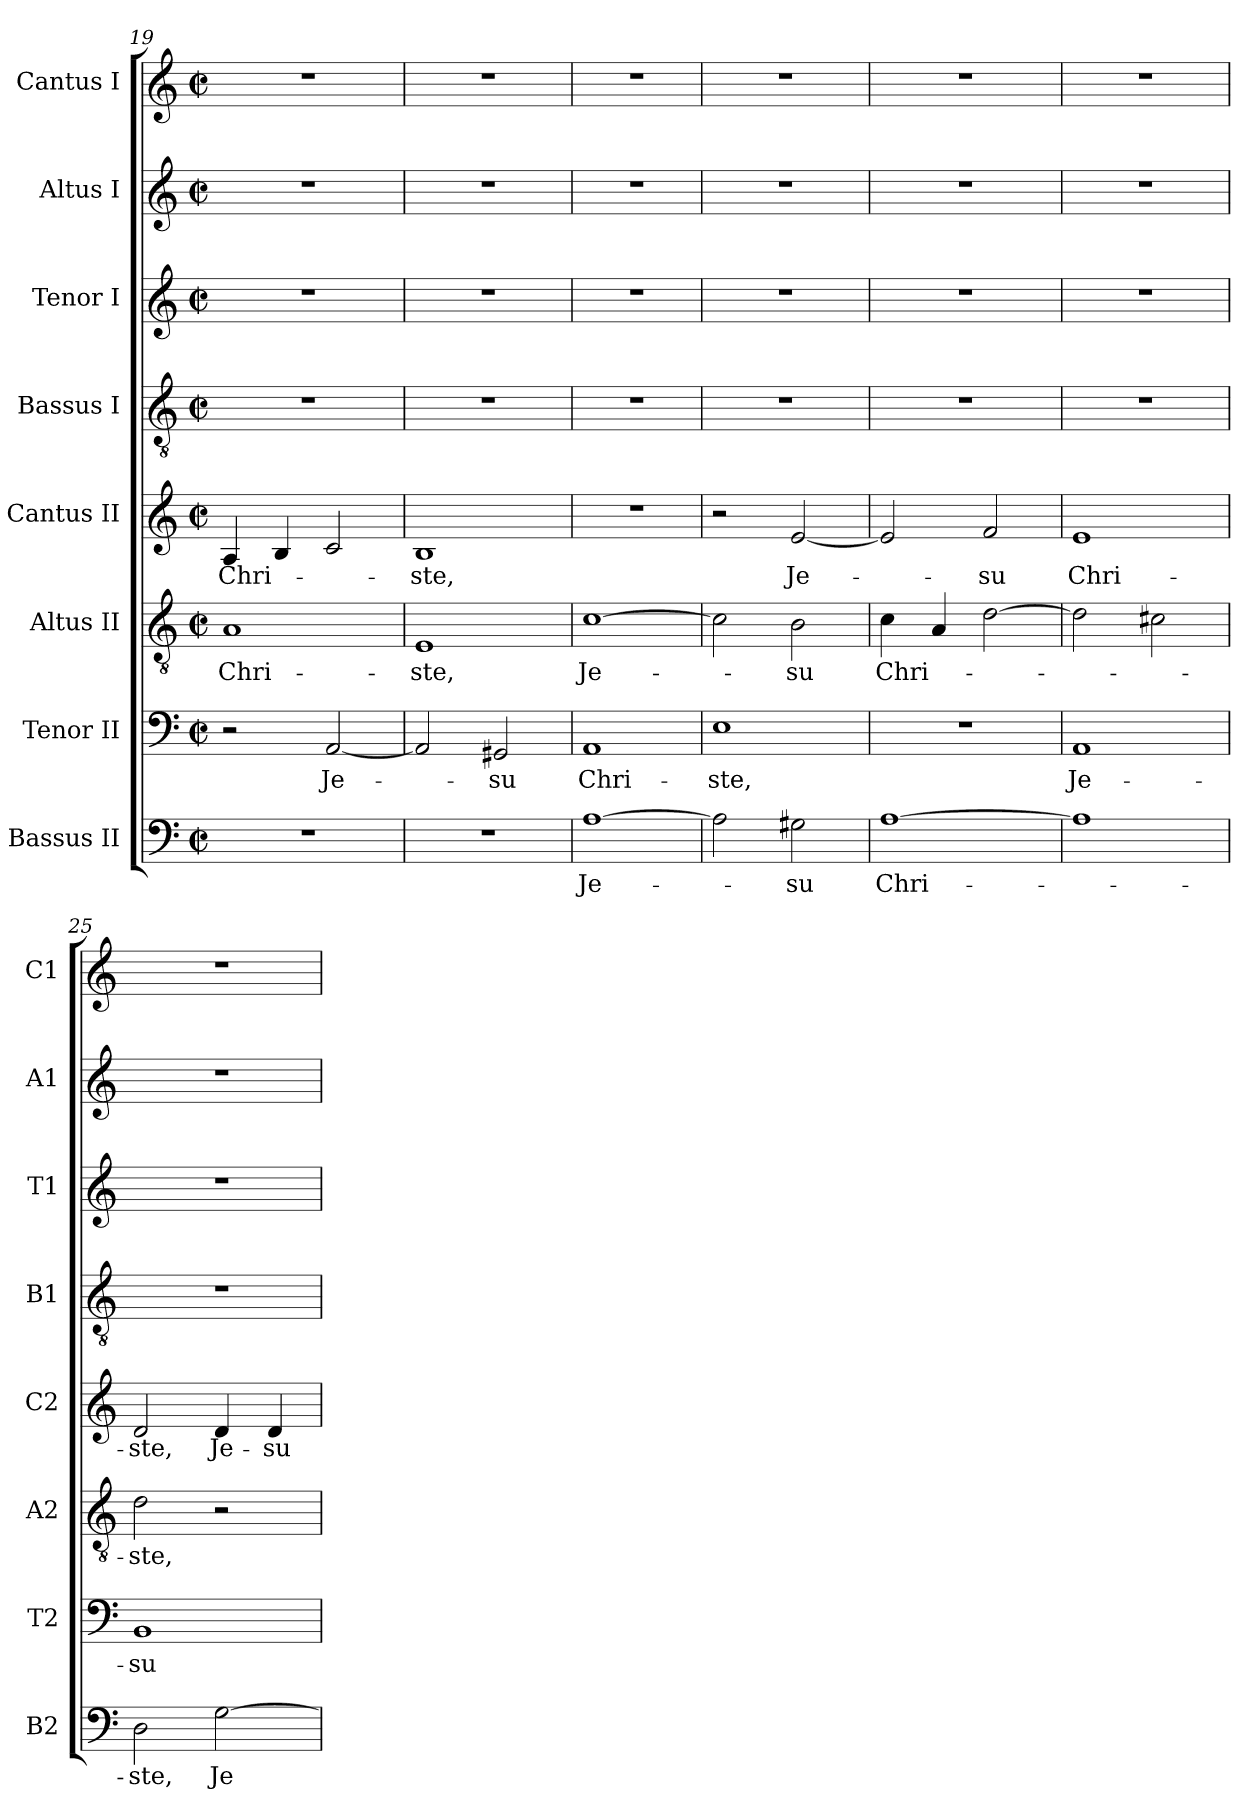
**kern	**text	**kern	**text	**kern	**text	**kern	**text	**kern	**kern	**kern	**kern
*part8	*part8	*part7	*part7	*part6	*part6	*part5	*part5	*part4	*part3	*part2	*part1
*staff8	*staff8	*staff7	*staff7	*staff6	*staff6	*staff5	*staff5	*staff4	*staff3	*staff2	*staff1
*I"Bassus II	*	*I"Tenor II	*	*I"Altus II	*	*I"Cantus II	*	*I"Bassus I	*I"Tenor I	*I"Altus I	*I"Cantus I
*I'B2	*	*I'T2	*	*I'A2	*	*I'C2	*	*I'B1	*I'T1	*I'A1	*I'C1
*clefF4	*	*clefF4	*	*clefGv2	*	*clefG2	*	*clefGv2	*clefG2	*clefG2	*clefG2
*k[]	*	*k[]	*	*k[]	*	*k[]	*	*k[]	*k[]	*k[]	*k[]
*C:	*	*C:	*	*C:	*	*C:	*	*C:	*C:	*C:	*C:
*M2/2	*	*M2/2	*	*M2/2	*	*M2/2	*	*M2/2	*M2/2	*M2/2	*M2/2
*met(c|)	*	*met(c|)	*	*met(c|)	*	*met(c|)	*	*met(c|)	*met(c|)	*met(c|)	*met(c|)
=19	=19	=19	=19	=19	=19	=19	=19	=19	=19	=19	=19
!	!	!	!	!	!LO:LY:b	!	!	!	!	!	!
!	!	!	!	!	!	!	!LO:LY:b	!	!	!	!
1r	.	2r	.	1A	Chri-	4A/	Chri-	1r	1r	1r	1r
.	.	.	.	.	.	4B/	.	.	.	.	.
!	!	!	!LO:LY:b	!	!	!	!	!	!	!	!
.	.	[2AA/	Je-	.	.	2c/	.	.	.	.	.
=20	=20	=20	=20	=20	=20	=20	=20	=20	=20	=20	=20
!	!	!	!	!	!LO:LY:b	!	!	!	!	!	!
!	!	!	!	!	!	!	!LO:LY:b	!	!	!	!
1r	.	2AA/]	.	1E	-ste,	1B	-ste,	1r	1r	1r	1r
!	!	!	!LO:LY:b	!	!	!	!	!	!	!	!
.	.	2GG#X/	-su	.	.	.	.	.	.	.	.
=21	=21	=21	=21	=21	=21	=21	=21	=21	=21	=21	=21
!	!LO:LY:b	!	!	!	!	!	!	!	!	!	!
!	!	!	!LO:LY:b	!	!	!	!	!	!	!	!
!	!	!	!	!	!LO:LY:b	!	!	!	!	!	!
[1A	Je-	1AA	Chri-	[1c	Je-	1r	.	1r	1r	1r	1r
=22	=22	=22	=22	=22	=22	=22	=22	=22	=22	=22	=22
!	!	!	!LO:LY:b	!	!	!	!	!	!	!	!
2A\]	.	1E	-ste,	2c\]	.	2r	.	1r	1r	1r	1r
!	!LO:LY:b	!	!	!	!	!	!	!	!	!	!
!	!	!	!	!	!LO:LY:b	!	!	!	!	!	!
!	!	!	!	!	!	!	!LO:LY:b	!	!	!	!
2G#X\	-su	.	.	2B\	-su	[2e/	Je-	.	.	.	.
=23	=23	=23	=23	=23	=23	=23	=23	=23	=23	=23	=23
!	!LO:LY:b	!	!	!	!	!	!	!	!	!	!
!	!	!	!	!	!LO:LY:b	!	!	!	!	!	!
[1A	Chri-	1r	.	4c\	Chri-	2e/]	.	1r	1r	1r	1r
.	.	.	.	4A/	.	.	.	.	.	.	.
!	!	!	!	!	!	!	!LO:LY:b	!	!	!	!
.	.	.	.	[2d\	.	2f/	-su	.	.	.	.
!!LO:PB:g=z
=24	=24	=24	=24	=24	=24	=24	=24	=24	=24	=24	=24
!	!	!	!LO:LY:b	!	!	!	!	!	!	!	!
!	!	!	!	!	!	!	!LO:LY:b	!	!	!	!
1A]	.	1AA	Je-	2d\]	.	1e	Chri-	1r	1r	1r	1r
.	.	.	.	2c#X\	.	.	.	.	.	.	.
=25	=25	=25	=25	=25	=25	=25	=25	=25	=25	=25	=25
!	!LO:LY:b	!	!	!	!	!	!	!	!	!	!
!	!	!	!LO:LY:b	!	!	!	!	!	!	!	!
!	!	!	!	!	!LO:LY:b	!	!	!	!	!	!
!	!	!	!	!	!	!	!LO:LY:b	!	!	!	!
2D\	-ste,	1BB	-su	2d\	-ste,	2d/	-ste,	1r	1r	1r	1r
!	!LO:LY:b	!	!	!	!	!	!	!	!	!	!
!	!	!	!	!	!	!	!LO:LY:b	!	!	!	!
[2G\	Je-	.	.	2r	.	4d/	Je-	.	.	.	.
!	!	!	!	!	!	!	!LO:LY:b	!	!	!	!
.	.	.	.	.	.	4d/	-su	.	.	.	.
=	=	=	=	=	=	=	=	=	=	=	=
*-	*-	*-	*-	*-	*-	*-	*-	*-	*-	*-	*-
